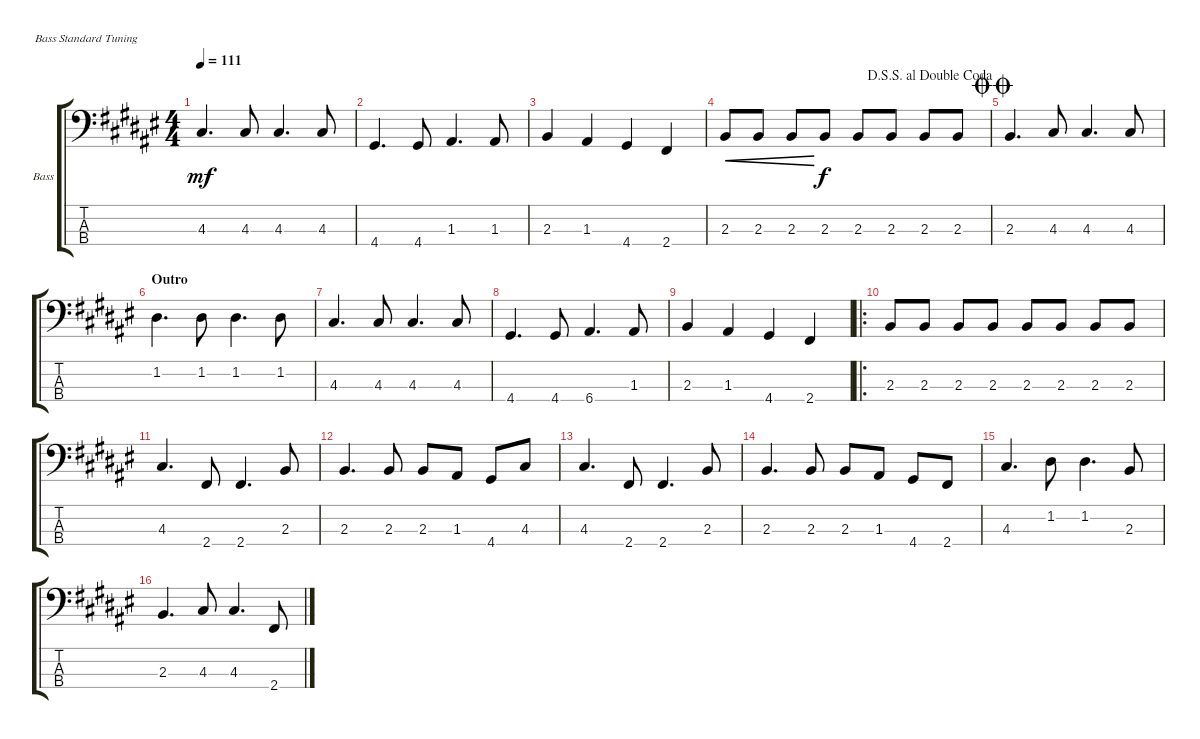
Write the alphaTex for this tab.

\bracketExtendMode groupsimilarinstruments
\useSystemSignSeparator
\multiTrackTrackNamePolicy allsystems
\firstSystemTrackNameOrientation horizontal
\otherSystemsTrackNameOrientation horizontal
\track ("Bass" "Bass") {instrument electricbassfinger}
\staff {score tabs}
\tuning (G2 D2 A1 E1)
\ts (4 4)
\tempo 111
\clef f4
\ks f#
4.3.4{d dy mf} 4.3.8 4.3.4{d} 4.3.8 |
4.4.4{d} 4.4.8 1.3.4{d} 1.3.8 |
2.3.4 1.3.4 4.4.4 2.4.4 |
\jump dalsegnosegnoaldoublecoda
2.3.8{cre} 2.3.8{cre} 2.3.8{cre} 2.3.8{dy f} 2.3.8 2.3.8 2.3.8 2.3.8 |
\jump doublecoda
2.3.4{d} 4.3.8 4.3.4{d} 4.3.8 |
\section ("" "Outro")
1.2.4{d} 1.2.8 1.2.4{d} 1.2.8 |
4.3.4{d} 4.3.8 4.3.4{d} 4.3.8 |
4.4.4{d} 4.4.8 6.4.4{d} 1.3.8 |
2.3.4 1.3.4 4.4.4 2.4.4 |
\ro
2.3.8 2.3.8 2.3.8 2.3.8 2.3.8 2.3.8 2.3.8 2.3.8 |
4.3.4{d} 2.4.8 2.4.4{d} 2.3.8 |
2.3.4{d} 2.3.8 2.3.8 1.3.8 4.4.8 4.3.8 |
4.3.4{d} 2.4.8 2.4.4{d} 2.3.8 |
2.3.4{d} 2.3.8 2.3.8 1.3.8 4.4.8 2.4.8 |
4.3.4{d} 1.2.8 1.2.4{d} 2.3.8 |
2.3.4{d} 4.3.8 4.3.4{d} 2.4.8
